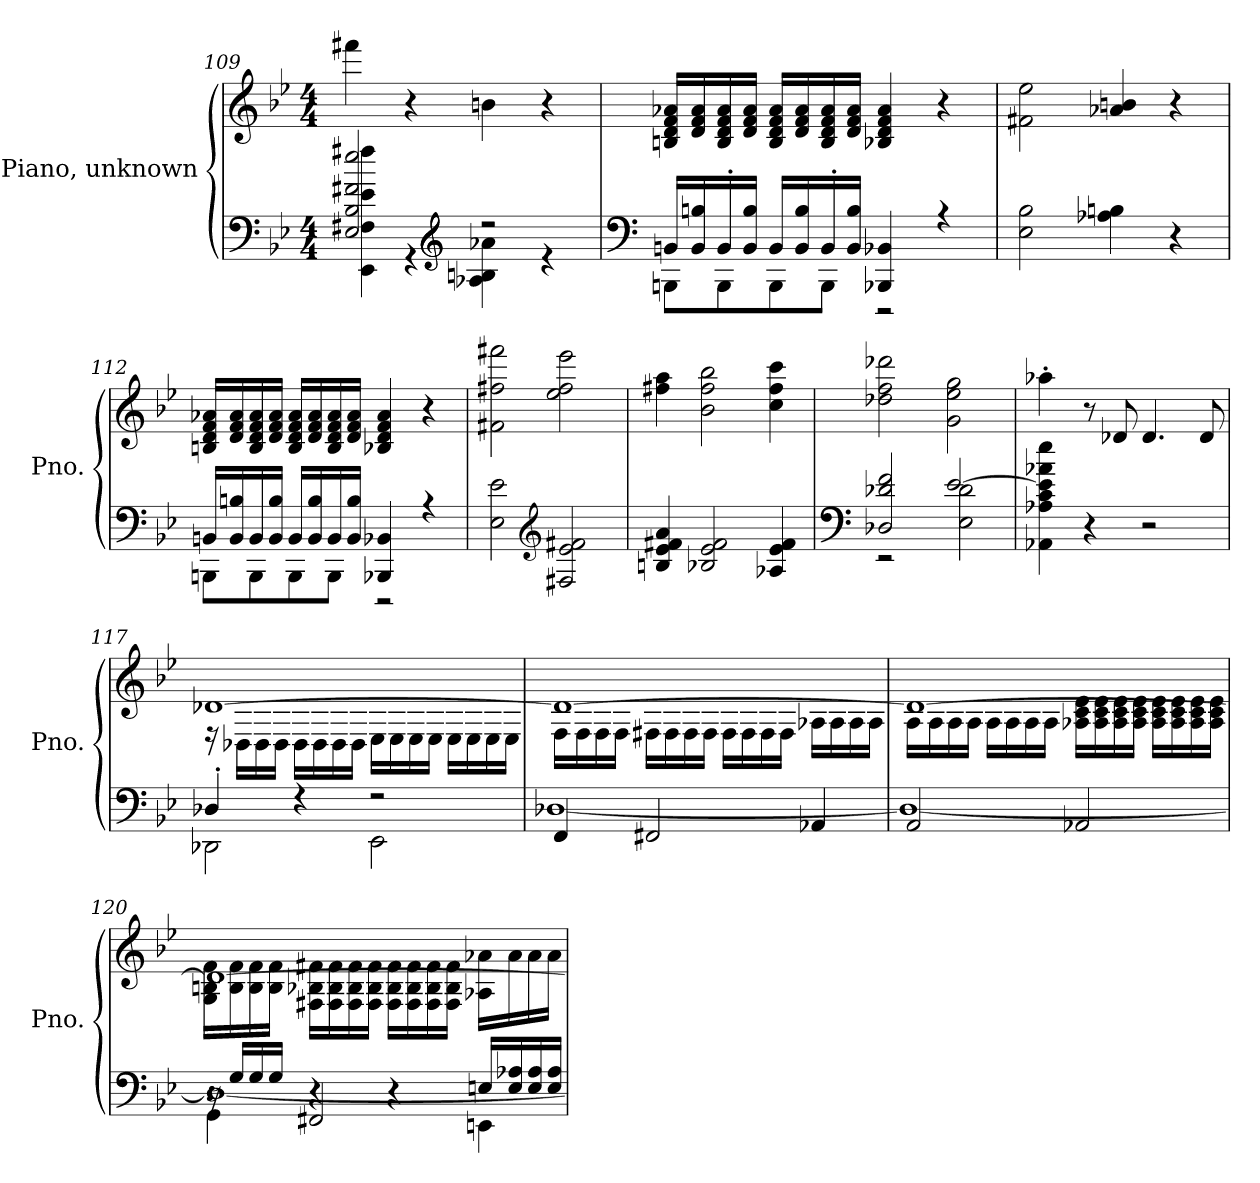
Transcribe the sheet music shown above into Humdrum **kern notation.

**kern	**kern
*part1	*part1
*staff2	*staff1
*I"Piano, unknown	*
*I'Pno.	*
*clefF4	*clefG2
*k[b-e-]	*k[b-e-]
*M4/4	*M4/4
=109	=109
*^	*
2E-/ 2B-/ 2f#X/ 2ee-/	4EE-\ 4F#X\ 4e-\ 4ff#X\	4fff#X\
.	4r	4r
*clefG2	*	*
2r	4A-X\ 4Bn\ 4a-X\	4bn\
.	4r	4r
!!LO:LB:g=z
=110	=110	=110
*clefF4	*	*
16BBn/LL	8BBBn\L	16Bn/ 16d/ 16f/ 16a-X/LL
16BB/ 16Bn/	.	16d/ 16f/ 16a-/
16BB'/	8BBB\	16B/ 16d/ 16f/ 16a-/
16BB/ 16B/JJ	.	16d/ 16f/ 16a-/JJ
16BB/LL	8BBB\	16B/ 16d/ 16f/ 16a-/LL
16BB/ 16B/	.	16d/ 16f/ 16a-/
16BB'/	8BBB\J	16B/ 16d/ 16f/ 16a-/
16BB/ 16B/JJ	.	16d/ 16f/ 16a-/JJ
4BBB-X/ 4BB-X/	2r	4B-X/ 4d/ 4f/ 4a-/
4r	.	4r
*v	*v	*
=111	=111
2E-\ 2B-\	2f#X\ 2ee-\
4A-X\ 4Bn\	4a-X/ 4bn/
4r	4r
=112	=112
*^	*
16BBn/LL	8BBBn\L	16Bn/ 16d/ 16f/ 16a-X/LL
16BB/ 16Bn/	.	16d/ 16f/ 16a-/
16BB/	8BBB\	16B/ 16d/ 16f/ 16a-/
16BB/ 16B/JJ	.	16d/ 16f/ 16a-/JJ
16BB/LL	8BBB\	16B/ 16d/ 16f/ 16a-/LL
16BB/ 16B/	.	16d/ 16f/ 16a-/
16BB/	8BBB\J	16B/ 16d/ 16f/ 16a-/
16BB/ 16B/JJ	.	16d/ 16f/ 16a-/JJ
4BBB-X/ 4BB-X/	2r	4B-X/ 4d/ 4f/ 4a-/
4r	.	4r
*v	*v	*
=113	=113
2E-\ 2e-\	2f#X\ 2ff#X\ 2fff#X\
*clefG2	*
2F#X/ 2e-/ 2f#X/	2ee-\ 2ff#\ 2eee-\
!!LO:LB:g=z
=114	=114
4Bn/ 4e-/ 4f#X/ 4a/	4ff#X\ 4aa\
2B-X/ 2e-/ 2f#/	2b-\ 2ff#\ 2bb-\
4A-X/ 4e-/ 4f#/	4cc\ 4ff#\ 4ccc\
=115	=115
*clefF4	*
*^	*
2D-X/ 2d-X/ 2f/	2r	2dd-X\ 2ff\ 2ddd-X\
[2e-/	2E-\ 2d-\	2g\ 2ee-\ 2gg\
*v	*v	*
=116	=116
4AA-X\ 4A-X\ 4c\ 4e-\] 4a-X\ 4ee-\	4aa-X'\
4r	8r
.	8d-X/
2r	4.d-/
.	8d-/
!!LO:LB:g=z
=117	=117
*^	*^
4D-X'/	2DD-X\	[1d-X	16r
.	.	.	16D-X\LL
.	.	.	16D-\
.	.	.	16D-\JJ
4r	.	.	16D-\LL
.	.	.	16D-\
.	.	.	16D-\
.	.	.	16D-\JJ
2r	2EE-\	.	16E-\LL
.	.	.	16E-\
.	.	.	16E-\
.	.	.	16E-\JJ
.	.	.	16E-\LL
.	.	.	16E-\
.	.	.	16E-\
.	.	.	16E-\JJ
!!LO:PB:g=z	!!
=118	=118	=118	=118
4FF/	[1D-X	1d-_	16F\LL
.	.	.	16F\
.	.	.	16F\
.	.	.	16F\JJ
2FF#X/	.	.	16F#X\LL
.	.	.	16F#\
.	.	.	16F#\
.	.	.	16F#\JJ
.	.	.	16F#\LL
.	.	.	16F#\
.	.	.	16F#\
.	.	.	16F#\JJ
4AA-X/	.	.	16A-X\LL
.	.	.	16A-\
.	.	.	16A-\
.	.	.	16A-\JJ
!!LO:LB:g=z	!!
=119	=119	=119	=119
2AA/	1D-_	1d-_	16A\LL
.	.	.	16A\
.	.	.	16A\
.	.	.	16A\JJ
.	.	.	16A\LL
.	.	.	16A\
.	.	.	16A\
.	.	.	16A\JJ
2AA-X/	.	.	16A-X\ 16c\ 16e-\LL
.	.	.	16A-\ 16c\ 16e-\
.	.	.	16A-\ 16c\ 16e-\
.	.	.	16A-\ 16c\ 16e-\JJ
.	.	.	16A-\ 16c\ 16e-\LL
.	.	.	16A-\ 16c\ 16e-\
.	.	.	16A-\ 16c\ 16e-\
.	.	.	16A-\ 16c\ 16e-\JJ
!!LO:LB:g=z	!!
=120	=120	=120	=120
*	*^	*	*
16r	1D-_	4GG\	1d-_	16G\ 16Bn\ 16f\LL
16G/LL	.	.	.	16B\ 16f\
16G/	.	.	.	16B\ 16f\
16G/JJ	.	.	.	16B\ 16f\JJ
2FF#X/	.	4r	.	16F#X\ 16B-X\ 16f#X\LL
.	.	.	.	16F#\ 16B-\ 16f#\
.	.	.	.	16F#\ 16B-\ 16f#\
.	.	.	.	16F#\ 16B-\ 16f#\JJ
.	.	4r	.	16F#\ 16B-\ 16f#\LL
.	.	.	.	16F#\ 16B-\ 16f#\
.	.	.	.	16F#\ 16B-\ 16f#\
.	.	.	.	16F#\ 16B-\ 16f#\JJ
16En/LL	.	4EEn\	.	16A-X\ 16a-X\LL
16E/ 16A-X/	.	.	.	16a-\
16E/ 16A-/	.	.	.	16a-\
16E/ 16A-/JJ	.	.	.	16a-\JJ
*v	*v	*v	*	*
*	*v	*v
=	=
*-	*-
